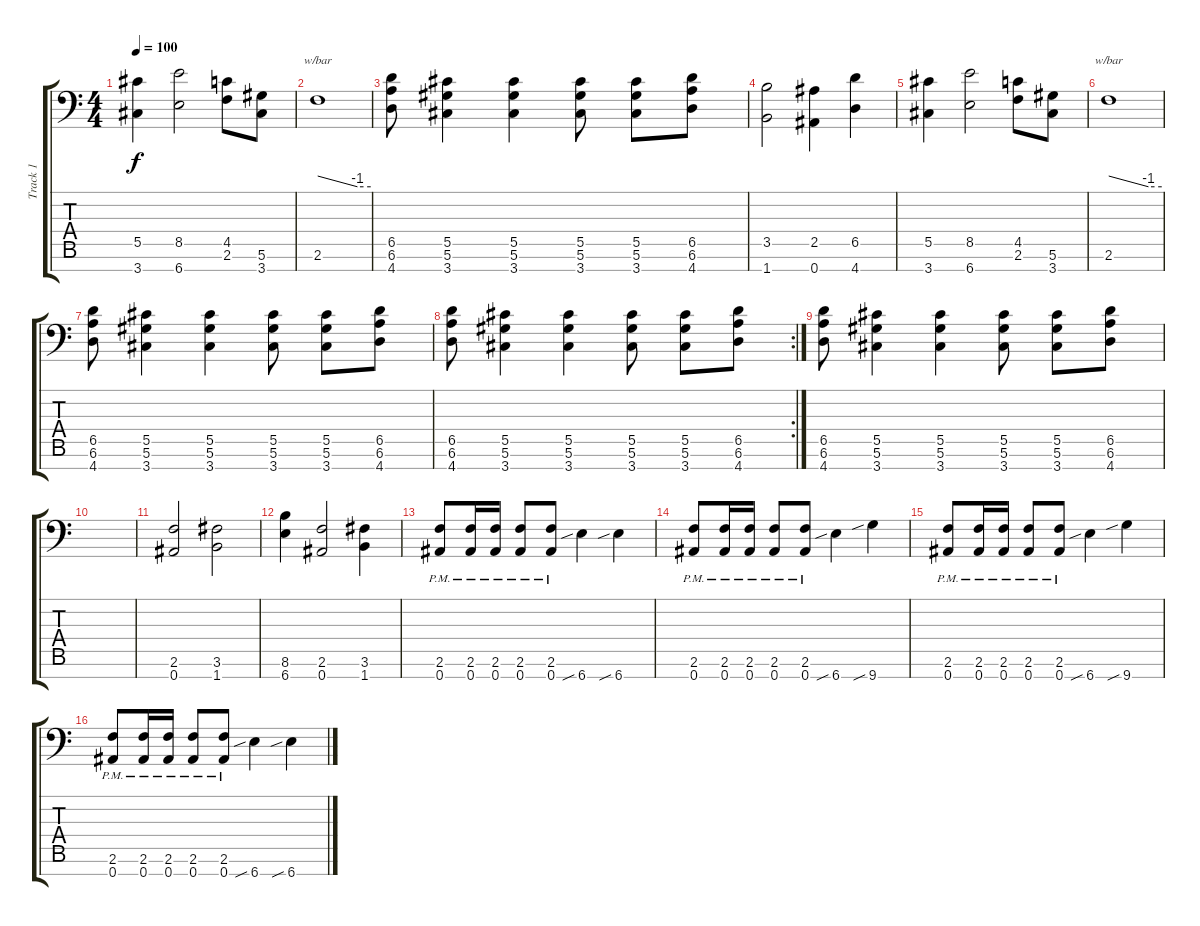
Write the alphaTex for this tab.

\track ("Track 1" "Track 1") {instrument distortionguitar}
\staff {score tabs}
\tuning (Eb4 Bb3 Gb3 Db3 Ab2 Eb2 Bb1) {hide}
\ts (4 4)
\tempo 100
\clef f4
\ks c
(5.5 3.7).4{dy f} (8.5 6.7).2 (4.5 2.6).8 (5.6 3.7).8 |
2.6.1{tbe (custom default 0 0 45 -4 60 -4)} |
(6.5 6.6 4.7).8 (5.5 5.6 3.7).4 (5.5 5.6 3.7).4 (5.5 5.6 3.7).8 (5.5 5.6 3.7).8 (6.5 6.6 4.7).8 |
(3.5 1.7).2 (2.5 0.7).4 (6.5 4.7).4 |
(5.5 3.7).4 (8.5 6.7).2 (4.5 2.6).8 (5.6 3.7).8 |
2.6.1{tbe (custom default 0 0 45 -4 60 -4)} |
(6.5 6.6 4.7).8 (5.5 5.6 3.7).4 (5.5 5.6 3.7).4 (5.5 5.6 3.7).8 (5.5 5.6 3.7).8 (6.5 6.6 4.7).8 |
\rc 2
(6.5 6.6 4.7).8 (5.5 5.6 3.7).4 (5.5 5.6 3.7).4 (5.5 5.6 3.7).8 (5.5 5.6 3.7).8 (6.5 6.6 4.7).8 |
(6.5 6.6 4.7).8 (5.5 5.6 3.7).4 (5.5 5.6 3.7).4 (5.5 5.6 3.7).8 (5.5 5.6 3.7).8 (6.5 6.6 4.7).8 |
|
(2.6 0.7).2 (3.6 1.7).2 |
(8.6 6.7).4 (2.6 0.7).2 (3.6 1.7).4 |
(2.6{pm} 0.7{pm}).8 (2.6{pm} 0.7{pm}).16 (2.6{pm} 0.7{pm}).16 (2.6{pm} 0.7{pm}).8 (2.6{pm} 0.7{pm}).8 6.7{sib}.4 6.7{sib}.4 |
(2.6{pm} 0.7{pm}).8 (2.6{pm} 0.7{pm}).16 (2.6{pm} 0.7{pm}).16 (2.6{pm} 0.7{pm}).8 (2.6{pm} 0.7{pm}).8 6.7{sib}.4 9.7{sib}.4 |
(2.6{pm} 0.7{pm}).8 (2.6{pm} 0.7{pm}).16 (2.6{pm} 0.7{pm}).16 (2.6{pm} 0.7{pm}).8 (2.6{pm} 0.7{pm}).8 6.7{sib}.4 9.7{sib}.4 |
(2.6{pm} 0.7{pm}).8 (2.6{pm} 0.7{pm}).16 (2.6{pm} 0.7{pm}).16 (2.6{pm} 0.7{pm}).8 (2.6{pm} 0.7{pm}).8 6.7{sib}.4 6.7{sib}.4
